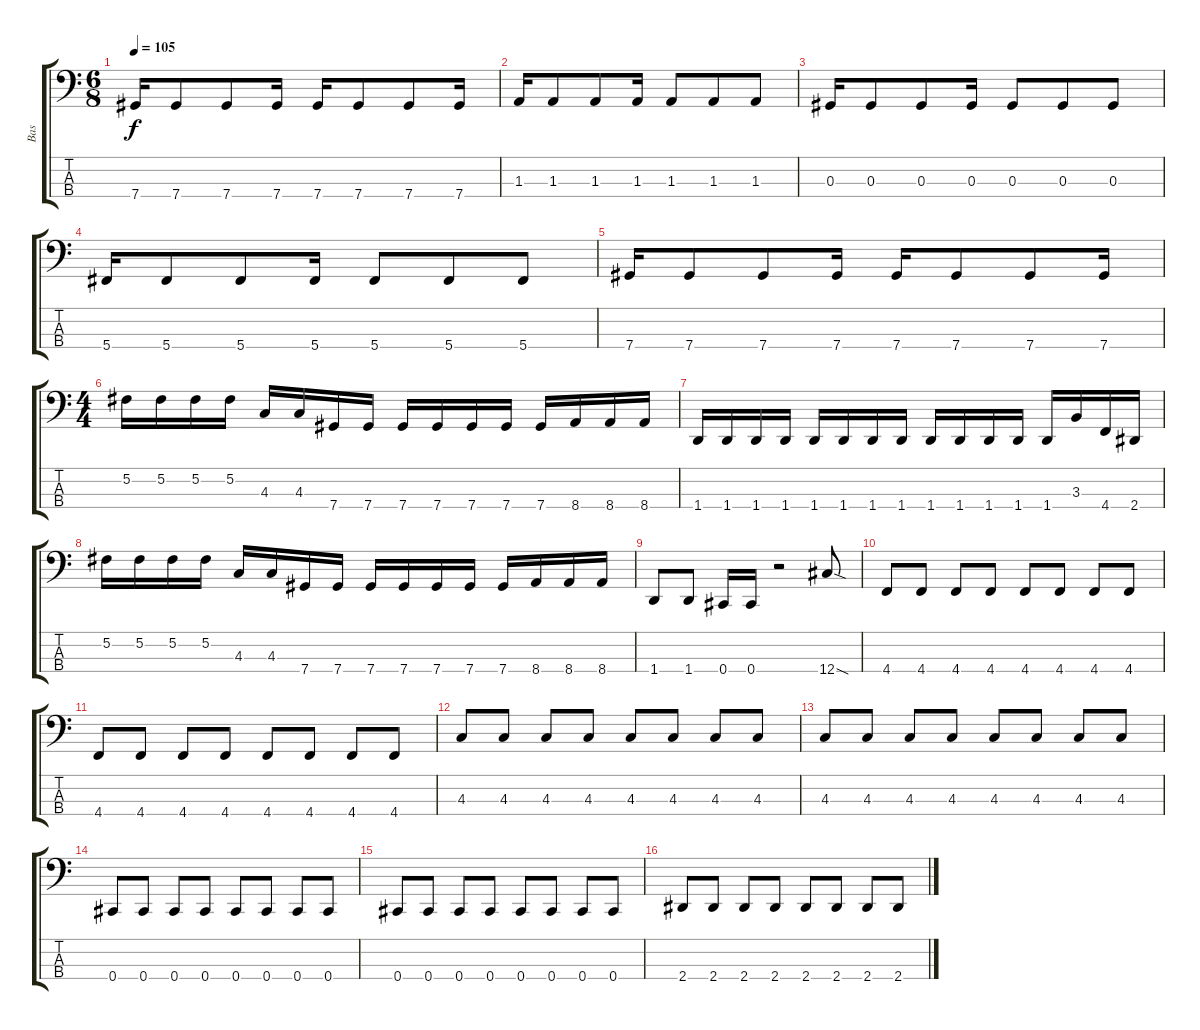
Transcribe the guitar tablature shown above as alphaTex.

\track ("Bas" "Bas") {instrument electricbassfinger}
\staff {score tabs}
\tuning (Gb2 Db2 Ab1 Db1) {hide}
\ts (6 8)
\tempo 105
\clef f4
\ks c
7.4.16{dy f} 7.4.8 7.4.8 7.4.16 7.4.16 7.4.8 7.4.8 7.4.16 |
1.3.16 1.3.8 1.3.8 1.3.16 1.3.8 1.3.8 1.3.8 |
0.3.16 0.3.8 0.3.8 0.3.16 0.3.8 0.3.8 0.3.8 |
5.4.16 5.4.8 5.4.8 5.4.16 5.4.8 5.4.8 5.4.8 |
7.4.16 7.4.8 7.4.8 7.4.16 7.4.16 7.4.8 7.4.8 7.4.16 |
\ts (4 4)
5.2.16 5.2.16 5.2.16 5.2.16 4.3.16 4.3.16 7.4.16 7.4.16 7.4.16 7.4.16 7.4.16 7.4.16 7.4.16 8.4.16 8.4.16 8.4.16 |
1.4.16 1.4.16 1.4.16 1.4.16 1.4.16 1.4.16 1.4.16 1.4.16 1.4.16 1.4.16 1.4.16 1.4.16 1.4.16 3.3.16 4.4.16 2.4.16 |
5.2.16 5.2.16 5.2.16 5.2.16 4.3.16 4.3.16 7.4.16 7.4.16 7.4.16 7.4.16 7.4.16 7.4.16 7.4.16 8.4.16 8.4.16 8.4.16 |
1.4.8 1.4.8 0.4.16 0.4.16 r.2 12.4{sod}.8 |
4.4.8 4.4.8 4.4.8 4.4.8 4.4.8 4.4.8 4.4.8 4.4.8 |
4.4.8 4.4.8 4.4.8 4.4.8 4.4.8 4.4.8 4.4.8 4.4.8 |
4.3.8 4.3.8 4.3.8 4.3.8 4.3.8 4.3.8 4.3.8 4.3.8 |
4.3.8 4.3.8 4.3.8 4.3.8 4.3.8 4.3.8 4.3.8 4.3.8 |
0.4.8 0.4.8 0.4.8 0.4.8 0.4.8 0.4.8 0.4.8 0.4.8 |
0.4.8 0.4.8 0.4.8 0.4.8 0.4.8 0.4.8 0.4.8 0.4.8 |
2.4.8 2.4.8 2.4.8 2.4.8 2.4.8 2.4.8 2.4.8 2.4.8
